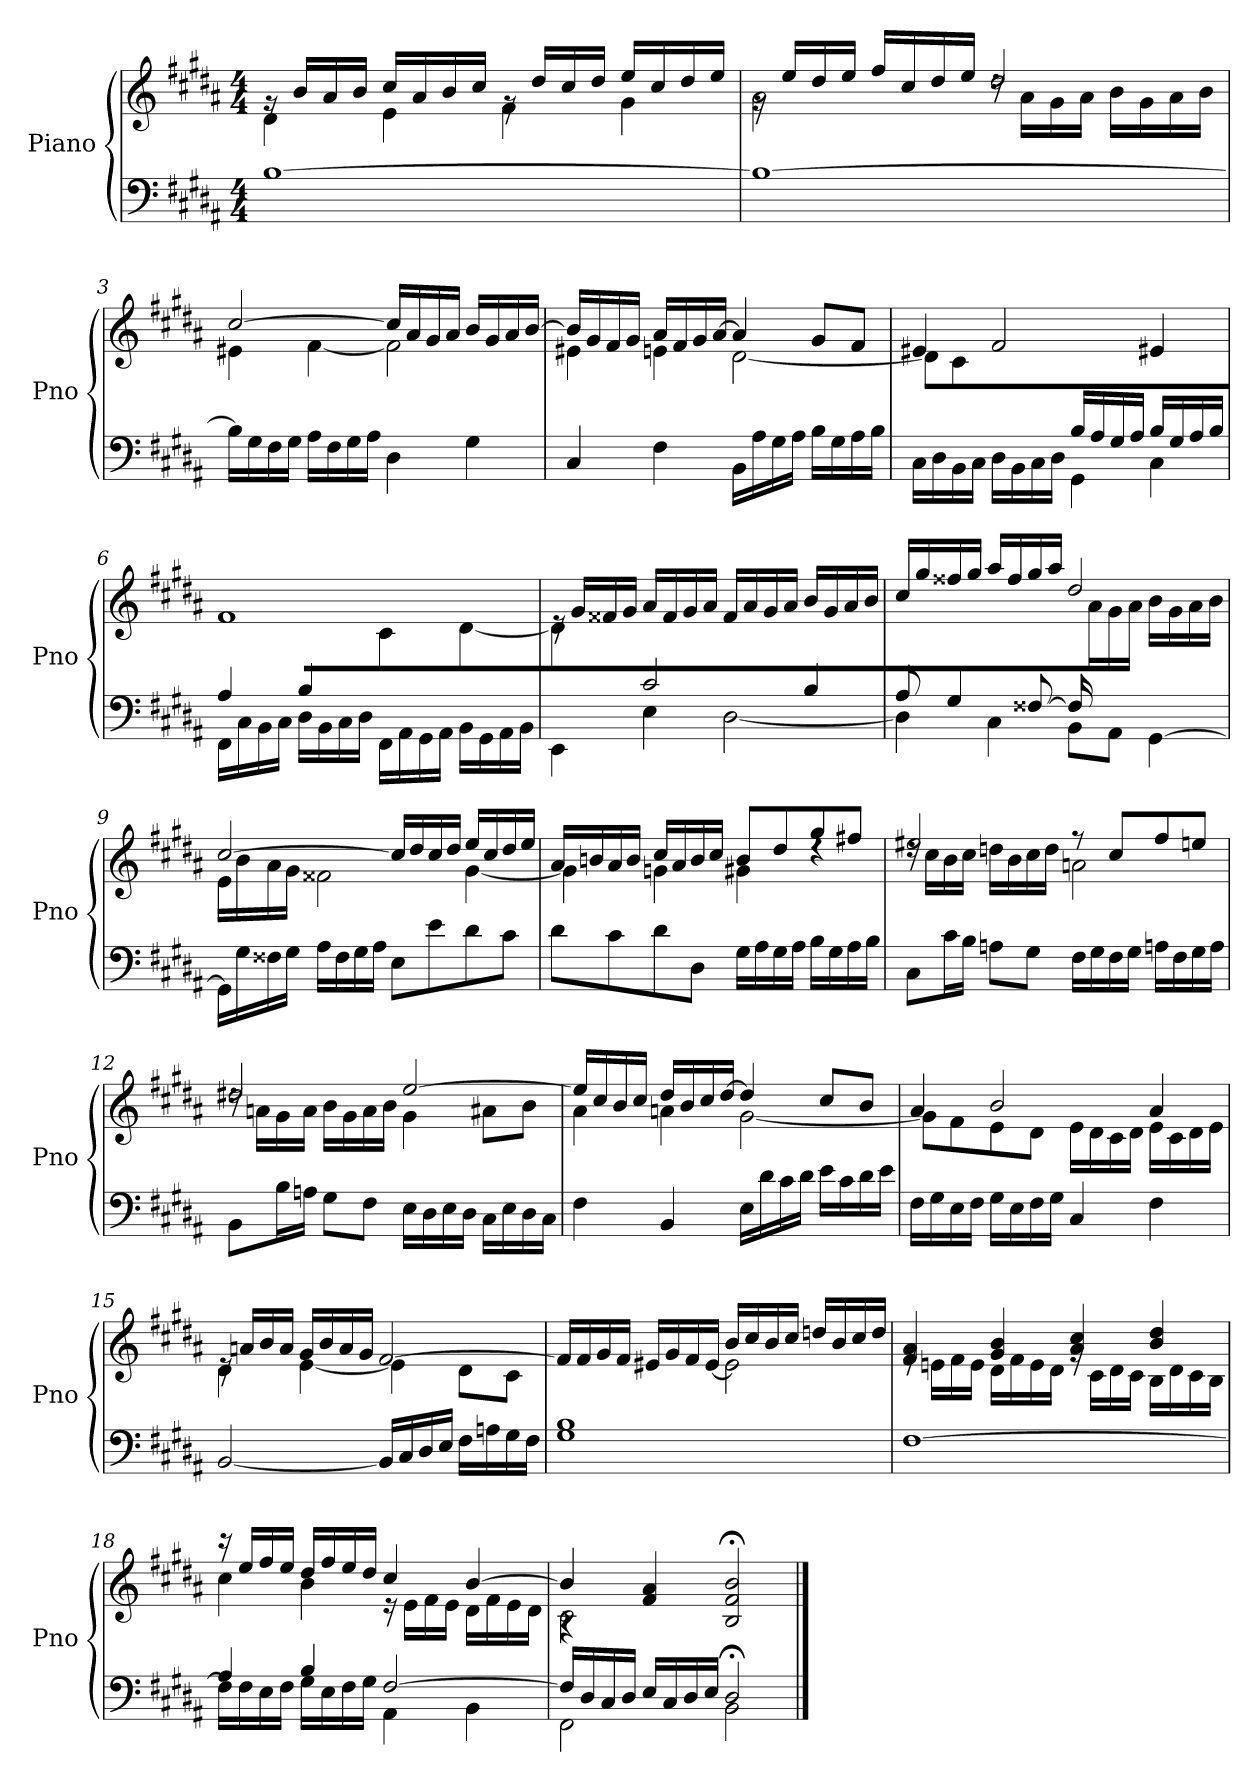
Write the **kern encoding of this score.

**kern	**kern
*part1	*part1
*staff2	*staff1
*I"Piano	*
*I'Pno	*
*clefF4	*clefG2
*k[f#c#g#d#a#]	*k[f#c#g#d#a#]
*M4/4	*M4/4
=1	=1
*	*^
[1B	16rg	4d#\
.	16b/LL	.
.	16a#/	.
.	16b/JJ	.
.	16cc#/LL	4e\
.	16a#/	.
.	16b/	.
.	16cc#/JJ	.
.	16rg	4f#\
.	16dd#/LL	.
.	16cc#/	.
.	16dd#/JJ	.
.	16ee/LL	4g#\
.	16cc#/	.
.	16dd#/	.
.	16ee/JJ	.
=2	=2	=2
1B_	16rg	2a#\
.	16ee/LL	.
.	16dd#/	.
.	16ee/JJ	.
.	16ff#/LL	.
.	16cc#/	.
.	16dd#/	.
.	16ee/JJ	.
.	2dd#/	16rdd
.	.	16a#\LL
.	.	16g#\
.	.	16a#\JJ
.	.	16b\LL
.	.	16g#\
.	.	16a#\
.	.	16b\JJ
=3	=3	=3
16B\LL]	[2cc#/	4e#X\
16G#\	.	.
16F#\	.	.
16G#\JJ	.	.
16A#\LL	.	[4f#\
16F#\	.	.
16G#\	.	.
16A#\JJ	.	.
4D#\	16cc#/LL]	2f#\]
.	16a#/	.
.	16g#/	.
.	16a#/JJ	.
4G#\	16b/LL	.
.	16g#/	.
.	16a#/	.
.	[16b/JJ	.
!!LO:LB:g=z	!!
=4	=4	=4
4C#/	16b/LL]	4e#X\
.	16g#/	.
.	16f#/	.
.	16g#/JJ	.
4F#\	16a#/LL	4en\
.	16f#/	.
.	16g#/	.
.	[16a#/JJ	.
16BB\LL	4a#/]	[2d#\
16A#\	.	.
16G#\	.	.
16A#\JJ	.	.
16B\LL	8g#/L	.
16G#\	.	.
16A#\	8f#/J	.
16B\JJ	.	.
=5	=5	=5
*^	*	*
4ryy	16C#\LL	4e#X/	8d#\L]
.	16D#\	.	.
.	16BB\	.	8c#\
.	16C#\JJ	.	.
8B/	16D#\LL	2f#/	2.ryy
.	16BB\	.	.
8A#/J	16C#\	.	.
.	16D#\JJ	.	.
16B/LL	4GG#\	.	.
16A#/	.	.	.
16G#/	.	.	.
16A#/JJ	.	.	.
16B/LL	4C#\	4e#X/	.
16G#/	.	.	.
16A#/	.	.	.
16B/JJ	.	.	.
=6	=6	=6	=6
4A#/	16FF#\LL	1f#	2ryy
.	16C#\	.	.
.	16BB\	.	.
.	16C#\JJ	.	.
4B/	16D#\LL	.	.
.	16BB\	.	.
.	16C#\	.	.
.	16D#\JJ	.	.
2ryy	16FF#\LL	.	4c#\
.	16AA#\	.	.
.	16GG#\	.	.
.	16AA#\JJ	.	.
.	16BB\LL	.	[4d#\
.	16GG#\	.	.
.	16AA#\	.	.
.	16BB\JJ	.	.
!!LO:LB:g=z	!!
=7	=7	=7	=7
4ryy	4EE\	16re	4d#\]
.	.	16g#/LL	.
.	.	16f##X/	.
.	.	16g#/JJ	.
2c#/	4E\	16a#/LL	2.ryy
.	.	16f##/	.
.	.	16g#/	.
.	.	16a#/JJ	.
.	[2D#\	16f##/LL	.
.	.	16a#/	.
.	.	16g#/	.
.	.	16a#/JJ	.
4B/	.	16b/LL	.
.	.	16g#/	.
.	.	16a#/	.
.	.	16b/JJ	.
=8	=8	=8	=8
8A#/	4D#\]	16cc#/LL	2ryy
.	.	16gg#/	.
4G#/	.	16ff##X/	.
.	.	16gg#/JJ	.
.	4C#\	16aa#/LL	.
.	.	16ff##/	.
[8F##X/	.	16gg#/	.
.	.	16aa#/JJ	.
16F##/LL]	8BB\L	2dd#/	16ryy
4..ryy	.	.	16a#\
.	8AA#\J	.	16g#\
.	.	.	16a#\JJ
.	[4GG#\	.	16b\LL
.	.	.	16g#\
.	.	.	16a#\
.	.	.	16b\JJ
*v	*v	*	*
=9	=9	=9
16GG#\LL]	[2cc#/	16e\LL
16G#\	.	16b\
16F##X\	.	16a#\
16G#\JJ	.	16g#\JJ
16A#\LL	.	2f##X\
16F##\	.	.
16G#\	.	.
16A#\JJ	.	.
8E\L	16cc#/LL]	.
.	16dd#/	.
8e\	16cc#/	.
.	16dd#/JJ	.
8d#\	16ee/LL	[4g#\
.	16cc#/	.
8c#\J	16dd#/	.
.	16ee/JJ	.
!!LO:LB:g=z	!!
=10	=10	=10
8d#\L	16a#/LL	4g#\]
.	16bn/	.
8c#\	16a#/	.
.	16b/JJ	.
8d#\	16cc#/LL	4gni\
.	16a#/	.
8D#\J	16b/	.
.	16cc#/JJ	.
16G#\LL	8b/L	4g#\
16A#\	.	.
16G#\	8dd#/	.
16A#\JJ	.	.
16B\LL	8gg#/	4rdd
16G#\	.	.
16A#\	8ff#X/J	.
16B\JJ	.	.
=11	=11	=11
8C#\L	2ee#X/	16rdd
.	.	16cc#\LL
16c#\L	.	16b\
16B\JJ	.	16cc#\JJ
8An\L	.	16ddn\LL
.	.	16b\
8G#\J	.	16cc#\
.	.	16dd\JJ
16F#\LL	8r	2an\
16G#\	.	.
16F#\	8cc#/L	.
16G#\JJ	.	.
16An\LL	8ff#/	.
16F#\	.	.
16G#\	8een/J	.
16A\JJ	.	.
=12	=12	=12
8BB\L	2dd#X/	16rdd
.	.	16an\LL
16B\L	.	16g#\
16An\JJ	.	16a\JJ
8G#\L	.	16b\LL
.	.	16g#\
8F#\J	.	16a\
.	.	16b\JJ
16E\LL	[2ee/	4g#\
16D#\	.	.
16E\	.	.
16D#\JJ	.	.
16C#\LL	.	8a#X\L
16E\	.	.
16D#\	.	8b\J
16C#\JJ	.	.
!!LO:LB:g=z	!!
=13	=13	=13
4F#\	16ee/LL]	4a#\
.	16cc#/	.
.	16b/	.
.	16cc#/JJ	.
4BB/	16dd#/LL	4an\
.	16b/	.
.	16cc#/	.
.	[16dd#/JJ	.
16E\LL	4dd#/]	[2g#\
16d#\	.	.
16c#\	.	.
16d#\JJ	.	.
16e\LL	8cc#/L	.
16c#\	.	.
16d#\	8b/J	.
16e\JJ	.	.
=14	=14	=14
16F#\LL	4a#/	8g#\L]
16G#\	.	.
16E\	.	8f#\
16F#\JJ	.	.
16G#\LL	2b/	8e\
16E\	.	.
16F#\	.	8d#\J
16G#\JJ	.	.
4C#/	.	16e\LL
.	.	16d#\
.	.	16c#\
.	.	16d#\JJ
4F#\	4a#/	16e\LL
.	.	16c#\
.	.	16d#\
.	.	16e\JJ
=15	=15	=15
[2BB/	16re	4d#\
.	16an/LL	.
.	16b/	.
.	16a/JJ	.
.	16g#/LL	[4e\
.	16b/	.
.	16a/	.
.	16g#/JJ	.
16BB/LL]	[2f#/	4e\]
16C#/	.	.
16D#/	.	.
16E/JJ	.	.
16F#\LL	.	8d#\L
16An\	.	.
16G#\	.	8c#\J
16F#\JJ	.	.
!!LO:PB:g=z	!!
=16	=16	=16
*^	*	*
2ryy	1G# 1B	16f#/LL]	2ryy
.	.	16f#/	.
.	.	16g#/	.
.	.	16f#/JJ	.
.	.	16e#X/LL	.
.	.	16g#/	.
.	.	16f#/	.
.	.	[16e#/JJ	.
2ryy	.	2e#\]	16b/LL
.	.	.	16cc#/
.	.	.	16b/
.	.	.	16cc#/JJ
.	.	.	16ddn/LL
.	.	.	16b/
.	.	.	16cc#/
.	.	.	16dd/JJ
*v	*v	*	*
=17	=17	=17
[1F#	4f#/ 4a#/	16rg
.	.	16en\LL
.	.	16f#\
.	.	16e\JJ
.	4g#/ 4b/	16d#\LL
.	.	16f#\
.	.	16e\
.	.	16d#\JJ
.	4a#/ 4cc#/	16rg
.	.	16c#\LL
.	.	16d#\
.	.	16c#\JJ
.	4b/ 4dd#/	16B\LL
.	.	16d#\
.	.	16c#\
.	.	16B\JJ
!!LO:LB:g=z	!!
=18	=18	=18
*^	*	*
16F#\LL]	4A#/	16r	4cc#\
16F#\	.	16ee/LL	.
16E\	.	16ff#/	.
16F#\JJ	.	16ee/JJ	.
16G#\LL	4B/	16dd#/LL	4b\
16E\	.	16ff#/	.
16F#\	.	16ee/	.
16G#\JJ	.	16dd#/JJ	.
[2F#/	4AA#\	4cc#/	16r
.	.	.	16e\LL
.	.	.	16f#\
.	.	.	16e\JJ
.	4BB\	[4b/	16d#\LL
.	.	.	16f#\
.	.	.	16e\
.	.	.	16d#\JJ
=19	=19	=19	=19
*^	*^	*	*^
2ryy	4ryy	16F#/LL]	2FF#\	4b/]	2c#\	4rA
.	.	16D#/	.	.	.	.
.	.	16C#/	.	.	.	.
.	.	16D#/JJ	.	.	.	.
.	2.ryy	16E/LL	.	4f#/ 4a#/	.	2.ryy
.	.	16C#/	.	.	.	.
.	.	16D#/	.	.	.	.
.	.	16E/JJ	.	.	.	.
2ryy	.	2D#/	2BB;\	2B/;< 2f#/;< 2b/;<	2ryy	.
*v	*v	*v	*v	*	*	*
*	*v	*v	*v
==	==
*-	*-
